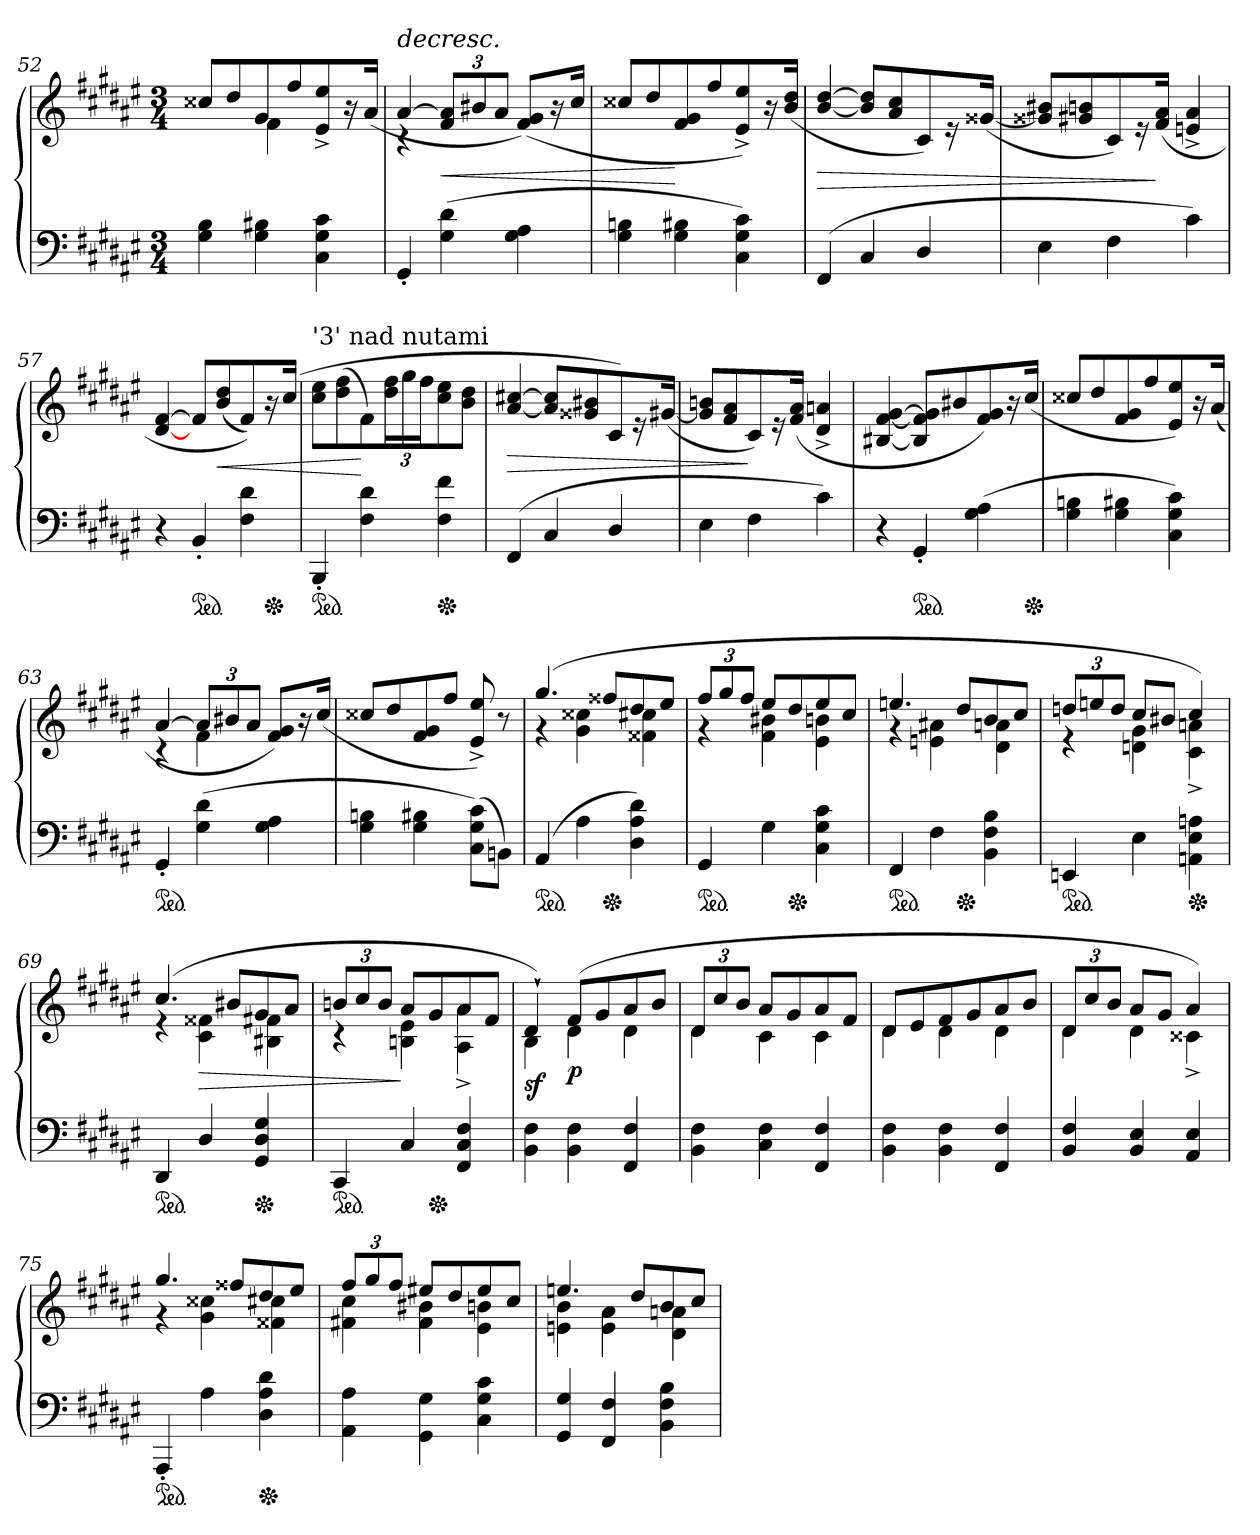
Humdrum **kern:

**kern	**kern	**dynam
*part1	*part1	*part1
*staff2	*staff1	*staff1/2
*clefF4	*clefG2	*
*k[f#c#g#d#a#e#]	*k[f#c#g#d#a#e#]	*
*M3/4	*M3/4	*
=52	=52	=52
*	*^	*
4G#\ 4B\	8cc##X/L	4ryy	.
.	8dd#/	.	.
4G#\ 4B#X\	8g#/	4f#\	.
.	8ff#/	.	.
4C#\ 4G#\ 4c#\	8e#^/ 8ee#^/	4ryy	.
.	16r	.	.
.	(>16a#/Jk	.	.
=53	=53	=53	=53
!	!	!	!LO:HP:a
4GG#'/	[4a#/	4r	>
(4G#\ 4d#\	12f#/ 12a#]/L	4ryy	<
.	12b#X/	.	.
.	12a#/J	.	.
4G#\ 4A#\	(>8f#/ 8g#/L)	4ryy	]
.	16r	.	.
.	16cc#/Jk	.	.
*	*v	*v	*
=54	=54	=54
4G#\ 4Bn\	8cc##X/L	.
.	8dd#/	.
4G#\ 4B#X\	8f#/ 8g#/	[
.	8ff#/	.
4C#\ 4G#\ 4c#\)	8e#^</ 8ee#^</)	.
.	16r	.
.	(>16b/ 16dd#/Jk	.
=55	=55	=55
(>4FF#/	[4b/ [4dd#/	>
4C#/	8b]/ 8dd#]/L	.
.	8a#/ 8cc#/	.
4D#/	8c#/)	.
.	16r	.
.	(>[16g##X/Jk	.
=56	=56	=56
4E#\	8g##X]/ 8b#X/L	.
.	8g#X/ 8bn/	.
4F#\	8c#/)	.
.	16r	.
.	(>16f#/ 16a#/Jk	]
4c#\)	4en^</ 4a#^</	.
=57	=57	=57
4r	[4d#/ [4f#/	.
*ped	*	*
4BB'/	8f#/L]	.
.	(8b/ 8dd#/	<
4F#\ 4d#\	8f#/))	.
*Xped	*	*
.	16r	.
.	(16cc#/Jk	.
=58	=58	=58
!	!LO:TX:a:t='3' nad nutami	!
*ped	*	*
4BBB'/	8cc#\ 8ee#\L	.
.	(8dd#\ 8ff#\	.
4F#\ 4d#\	8f#\)	[
.	24dd#\ 24ff#\L	.
.	24gg#\	.
.	24ff#J	.
*Xped	*	*
4F#\ 4f#\	8cc#\ 8ee#\	.
.	8b\ 8dd#\J	.
=59	=59	=59
(>4FF#/	[4a#/ [4cc#X/	>
4C#/	8a#]/ 8cc#]/L	.
.	8g##X/ 8b#X/	.
4D#/	8c#/)	.
.	16r	.
.	(>[16g#X/Jk	.
=60	=60	=60
4E#\	8g#]/ 8bn/L	.
.	8f#/ 8a#/	.
4F#\	8c#/)	]
.	16r	.
.	(>16f#/ 16a#/Jk	.
4c#\)	4d#^/ 4an^/	.
=61	=61	=61
4r	[4B#X/ [4f#/ [4g#/	.
*ped	*	*
4GG#'/	8B#]/ 8f#]/ 8g#]/L	.
.	8b#X/	.
(>4G#\ 4A#\	8f#/ 8g#/)	.
.	16r	.
*Xped	*	*
.	(>16cc#/Jk	.
=62	=62	=62
4G#\ 4Bn\	8cc##X/L	.
.	8dd#/	.
4G#\ 4B#X\	8f#/ 8g#/	.
.	8ff#/	.
4C#\ 4G#\ 4c#\)	8e#/ 8ee#/)	.
.	16r	.
.	(>16a#/Jk	.
=63	=63	=63
*	*^	*
*ped	*	*	*
4GG#'/	[4a#/	4r	.
(4G#\ 4d#\	12a#/L]	4f#\	.
.	12b#X/	.	.
.	12a#/J	.	.
4G#\ 4A#\	8f#/ 8g#/L)	4ryy	.
.	16r	.	.
.	(>16cc#/Jk	.	.
*	*v	*v	*
=64	=64	=64
4G#\ 4Bn\	8cc##X/L	.
.	8dd#/	.
4G#\ 4B#X\	8f#/ 8g#/	.
.	8ff#/J	.
(8C#\ 8G#\ 8c#\L)	8e#^/ 8ee#^/)	.
8BBn\J)	8r	.
=65	=65	=65
*	*^	*
*ped	*	*	*
(>4AA#/	(4.gg#/	4r	.
4A#\	.	4g#\ 4cc##X\	.
*Xped	*	*	*
.	8ff##X/L	.	.
4D#\ 4A#\ 4d#\)	8dd#/	4f##X\ 4cc#X\	.
.	8ee#/J	.	.
=66	=66	=66	=66
*ped	*	*	*
4GG#/	12ff#/L	4r	.
.	12gg#/	.	.
.	12ff#/J	.	.
4G#\	8ee#/L	4f#\ 4b#X\	.
*Xped	*	*	*
.	8dd#/	.	.
4C#\ 4G#\ 4c#\	8ee#/	4e#\ 4bn\	.
.	8cc#/J	.	.
=67	=67	=67	=67
*ped	*	*	*
4FF#/	4.een/	4r	.
4F#\	.	4en\ 4a#X\	.
*Xped	*	*	*
.	8dd#/L	.	.
4BB\ 4F#\ 4B\	8b/	4d#\ 4an\	.
.	8cc#/J	.	.
=68	=68	=68	=68
*ped	*	*	*
4EEn/	12ddn/L	4r	.
.	12een/	.	.
.	12dd/J	.	.
4E#\	8cc#/L	4dn\ 4g#\	.
.	8b#X/J	.	.
*Xped	*	*	*
4AAn\ 4E#\ 4An\	4cc#/)	4c#^\ 4an^\	.
=69	=69	=69	=69
*ped	*	*	*
4DD#/	(4.cc#/	4r	.
4D#/	.	4c#\ 4f##X\	>
.	8b#X/L	.	.
*Xped	*	*	*
4GG#/ 4D#/ 4G#/	8g#/	4B#X\ 4f#X\	.
.	8a#/J	.	.
=70	=70	=70	=70
*ped	*	*	*
4CC#/	12bn/L	4r	.
.	12cc#/	.	.
.	12b/J	.	.
4C#/	8a#/L	4Bn\ 4e#\	]
*Xped	*	*	*
.	8g#/	.	.
4FF#/ 4C#/ 4F#/	8a#/	4A#^\ 4a#^\	.
.	8f#/J	.	.
=71	=71	=71	=71
4BB\ 4F#\	4d#`/)	4B\	sf
4BB\ 4F#\	(8f#/L	4d#\	p
.	8g#/	.	.
4FF#/ 4F#/	8a#/	4d#\	.
.	8b/J	.	.
=72	=72	=72	=72
4BB\ 4F#\	12d#/L	4d#\	.
.	12cc#/	.	.
.	12b/J	.	.
4C#\ 4F#\	8a#/L	4c#\	.
.	8g#/	.	.
4FF#/ 4F#/	8a#/	4c#\	.
.	8f#/J	.	.
=73	=73	=73	=73
4BB\ 4F#\	8d#/L	4d#\	.
.	8e#/	.	.
4BB\ 4F#\	8f#/	4d#\	.
.	8g#/	.	.
4FF#/ 4F#/	8a#/	4d#\	.
.	8b/J	.	.
=74	=74	=74	=74
4BB/ 4F#/	12d#/L	4d#\	.
.	12cc#/	.	.
.	12b/J	.	.
4BB/ 4E#/	8a#/L	4d#\	.
.	8g#/J	.	.
4AA#/ 4E#/	4a#/)	4c##X^\	.
=75	=75	=75	=75
*ped	*	*	*
4AAA#'/	4.gg#/	4r	.
4A#\	.	4g#\ 4cc##X\	.
.	8ff##X/L	.	.
*Xped	*	*	*
4D#\ 4A#\ 4d#\	8dd#/	4f##X\ 4cc#X\	.
.	8ee#/J	.	.
=76	=76	=76	=76
4AA#\ 4A#\	12ff#/L	4f#X\ 4cc#\	.
.	12gg#/	.	.
.	12ff#/J	.	.
4GG#\ 4G#\	8ee#X/L	4f#\ 4b#X\	.
.	8dd#/	.	.
4C#\ 4G#\ 4c#\	8ee#/	4e#\ 4bn\	.
.	8cc#/J	.	.
=77	=77	=77	=77
4GG#/ 4G#/	4.een/	4en\ 4b\	.
4FF#/ 4F#/	.	4e\ 4a#\	.
.	8dd#/L	.	.
4BB\ 4F#\ 4B\	8b/	4d#\ 4an\	.
.	8cc#/J	.	.
*	*v	*v	*
=	=	=
*-	*-	*-
